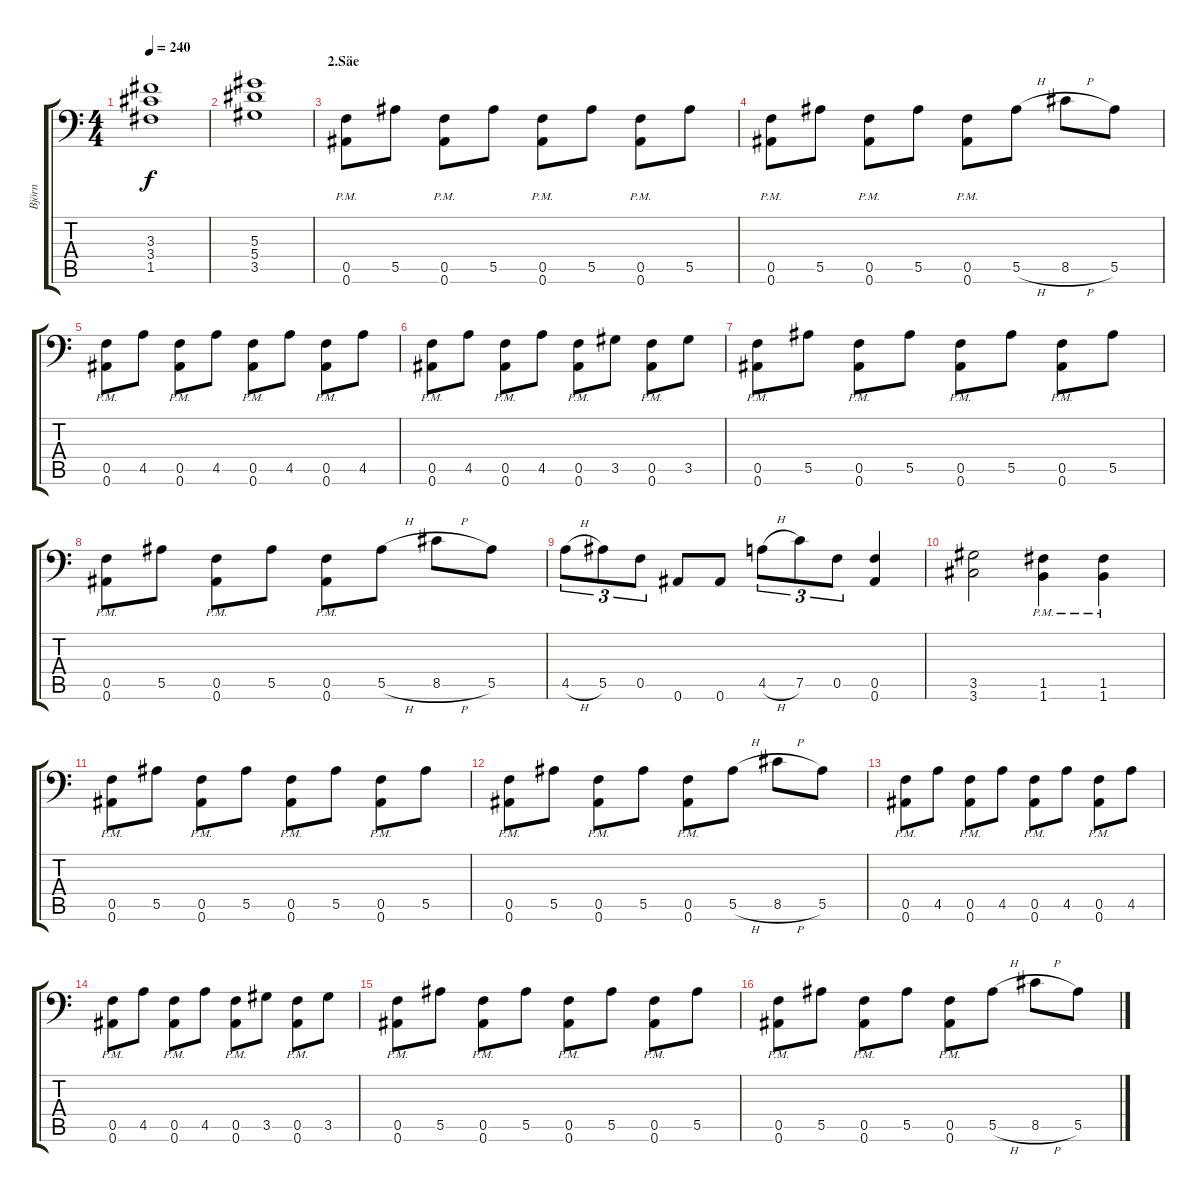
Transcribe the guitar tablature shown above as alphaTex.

\track ("Björn" "Björn") {instrument distortionguitar}
\staff {score tabs}
\tuning (C4 G3 Eb3 Bb2 F2 Bb1) {hide}
\ts (4 4)
\tempo 240
\clef f4
\ks c
(3.3 3.4 1.5).1{dy f} |
(5.3 5.4 3.5).1 |
\section ("" "2.Säe")
(0.5{pm} 0.6{pm}).8 5.5.8 (0.5{pm} 0.6{pm}).8 5.5.8 (0.5{pm} 0.6{pm}).8 5.5.8 (0.5{pm} 0.6{pm}).8 5.5.8 |
(0.5{pm} 0.6{pm}).8 5.5.8 (0.5{pm} 0.6{pm}).8 5.5.8 (0.5{pm} 0.6{pm}).8 5.5{h}.8 8.5{h}.8 5.5.8 |
(0.5{pm} 0.6{pm}).8 4.5.8 (0.5{pm} 0.6{pm}).8 4.5.8 (0.5{pm} 0.6{pm}).8 4.5.8 (0.5{pm} 0.6{pm}).8 4.5.8 |
(0.5{pm} 0.6{pm}).8 4.5.8 (0.5{pm} 0.6{pm}).8 4.5.8 (0.5{pm} 0.6{pm}).8 3.5.8 (0.5{pm} 0.6{pm}).8 3.5.8 |
(0.5{pm} 0.6{pm}).8 5.5.8 (0.5{pm} 0.6{pm}).8 5.5.8 (0.5{pm} 0.6{pm}).8 5.5.8 (0.5{pm} 0.6{pm}).8 5.5.8 |
(0.5{pm} 0.6{pm}).8 5.5.8 (0.5{pm} 0.6{pm}).8 5.5.8 (0.5{pm} 0.6{pm}).8 5.5{h}.8 8.5{h}.8 5.5.8 |
4.5{h}.8{tu (3 2)} 5.5.8{tu (3 2)} 0.5.8{tu (3 2)} 0.6.8 0.6.8 4.5{h}.8{tu (3 2)} 7.5.8{tu (3 2)} 0.5.8{tu (3 2)} (0.5 0.6).4 |
(3.5 3.6).2 (1.5{pm} 1.6{pm}).4 (1.5{pm} 1.6{pm}).4 |
(0.5{pm} 0.6{pm}).8 5.5.8 (0.5{pm} 0.6{pm}).8 5.5.8 (0.5{pm} 0.6{pm}).8 5.5.8 (0.5{pm} 0.6{pm}).8 5.5.8 |
(0.5{pm} 0.6{pm}).8 5.5.8 (0.5{pm} 0.6{pm}).8 5.5.8 (0.5{pm} 0.6{pm}).8 5.5{h}.8 8.5{h}.8 5.5.8 |
(0.5{pm} 0.6{pm}).8 4.5.8 (0.5{pm} 0.6{pm}).8 4.5.8 (0.5{pm} 0.6{pm}).8 4.5.8 (0.5{pm} 0.6{pm}).8 4.5.8 |
(0.5{pm} 0.6{pm}).8 4.5.8 (0.5{pm} 0.6{pm}).8 4.5.8 (0.5{pm} 0.6{pm}).8 3.5.8 (0.5{pm} 0.6{pm}).8 3.5.8 |
(0.5{pm} 0.6{pm}).8 5.5.8 (0.5{pm} 0.6{pm}).8 5.5.8 (0.5{pm} 0.6{pm}).8 5.5.8 (0.5{pm} 0.6{pm}).8 5.5.8 |
(0.5{pm} 0.6{pm}).8 5.5.8 (0.5{pm} 0.6{pm}).8 5.5.8 (0.5{pm} 0.6{pm}).8 5.5{h}.8 8.5{h}.8 5.5.8
